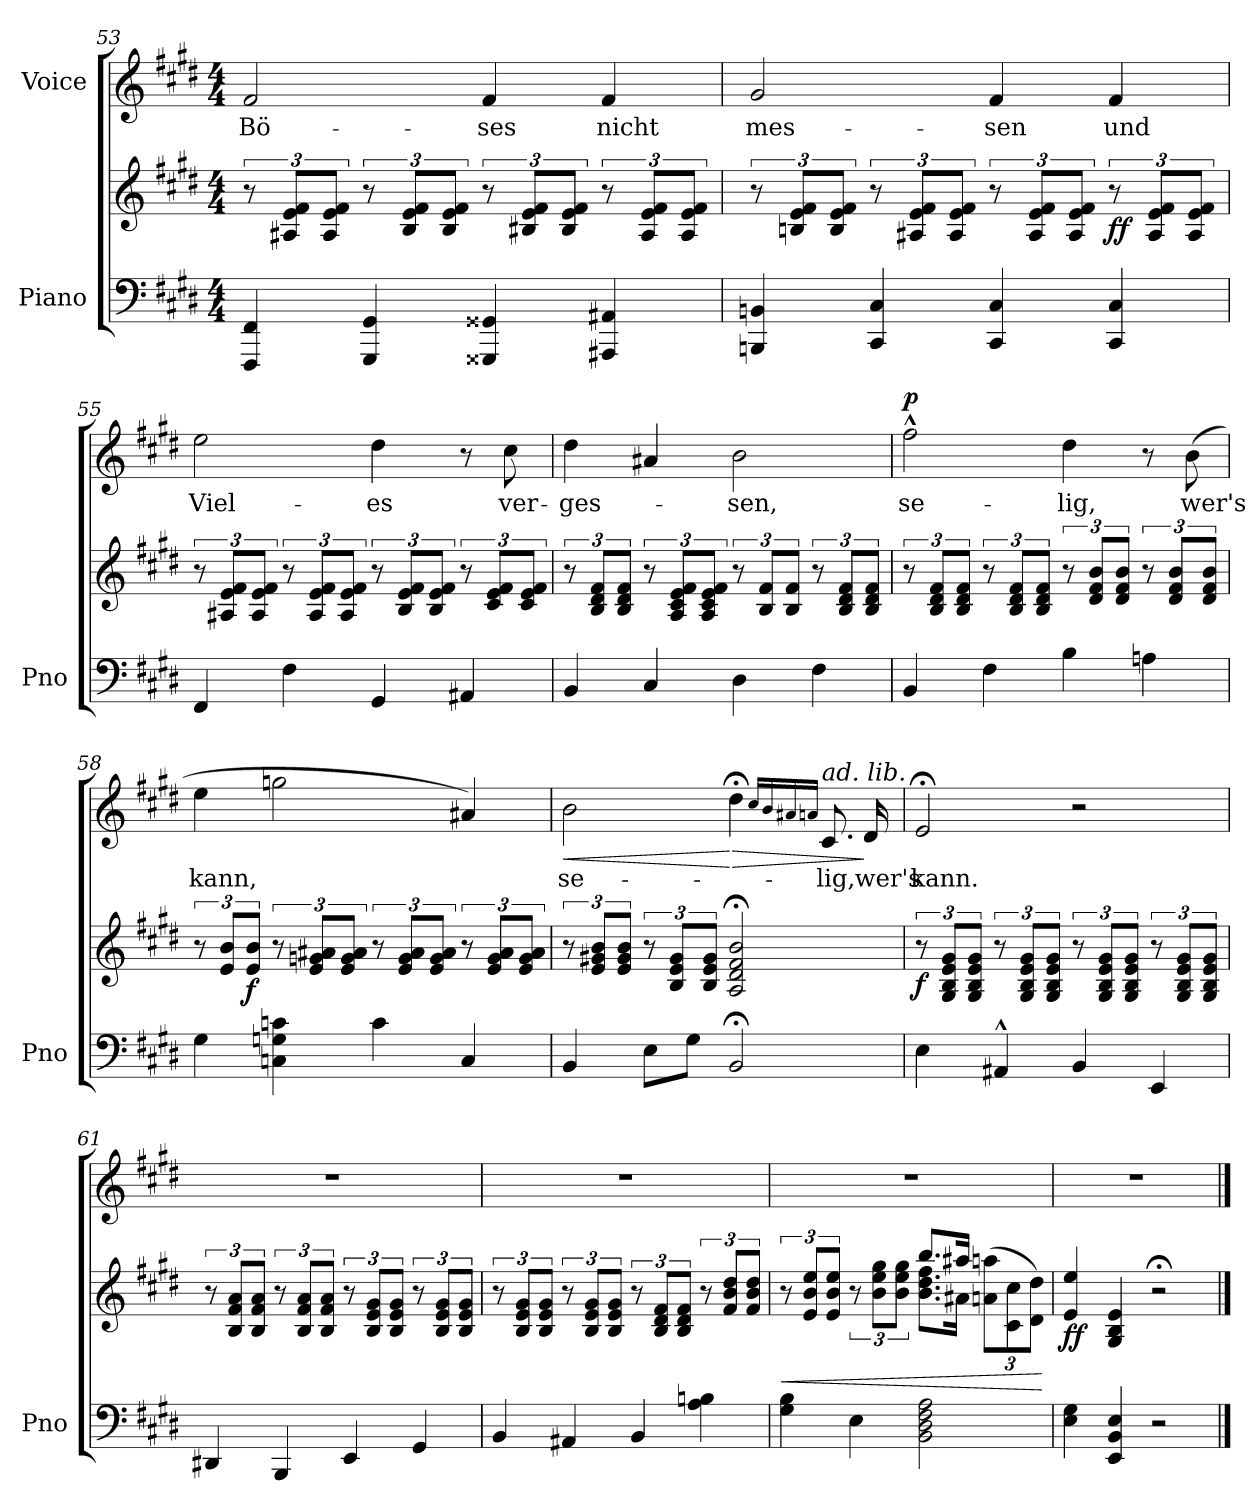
**kern	**kern	**dynam	**kern	**text	**dynam
*part2	*part2	*part2	*part1	*part1	*part1
*staff3	*staff2	*staff2/3	*staff1	*staff1	*staff1
*I"Piano	*	*	*I"Voice	*	*
*I'Pno	*	*	*	*	*
*clefF4	*clefG2	*	*clefG2	*	*
*k[f#c#g#d#]	*k[f#c#g#d#]	*	*k[f#c#g#d#]	*	*
*M4/4	*M4/4	*	*M4/4	*	*
=53	=53	=53	=53	=53	=53
!	!	!	!	!LO:LY:b	!
4FFF#/ 4FF#/	12r	.	2f#/	Bö-	.
.	12A#X/ 12e/ 12f#/L	.	.	.	.
.	12A#/ 12e/ 12f#/J	.	.	.	.
4GGG#/ 4GG#/	12r	.	.	.	.
.	12B/ 12e/ 12f#/L	.	.	.	.
.	12B/ 12e/ 12f#/J	.	.	.	.
!	!	!	!	!LO:LY:b	!
4GGG##X/ 4GG##X/	12r	.	4f#/	-ses	.
.	12B#X/ 12e/ 12f#/L	.	.	.	.
.	12B#/ 12e/ 12f#/J	.	.	.	.
!	!	!	!	!LO:LY:b	!
4AAA#X/ 4AA#X/	12r	.	4f#/	nicht	.
.	12A#/ 12e/ 12f#/L	.	.	.	.
.	12A#/ 12e/ 12f#/J	.	.	.	.
=54	=54	=54	=54	=54	=54
!	!	!	!	!LO:LY:b	!
4BBBn/ 4BBn/	12r	.	2g#/	mes-	.
.	12Bn/ 12e/ 12f#/L	.	.	.	.
.	12B/ 12e/ 12f#/J	.	.	.	.
4CC#/ 4C#/	12r	.	.	.	.
.	12A#X/ 12e/ 12f#/L	.	.	.	.
.	12A#/ 12e/ 12f#/J	.	.	.	.
!	!	!	!	!LO:LY:b	!
4CC#/ 4C#/	12r	.	4f#/	-sen	.
.	12A#/ 12e/ 12f#/L	.	.	.	.
.	12A#/ 12e/ 12f#/J	.	.	.	.
!	!	!LO:DY:b	!	!LO:LY:b	!
4CC#/ 4C#/	12r	ff	4f#/	und	.
.	12A#/ 12e/ 12f#/L	.	.	.	.
.	12A#/ 12e/ 12f#/J	.	.	.	.
!!LO:LB:g=z
=55	=55	=55	=55	=55	=55
!	!	!	!	!LO:LY:b	!
4FF#/	12r	.	2ee\	Viel-	.
.	12A#X/ 12e/ 12f#/L	.	.	.	.
.	12A#/ 12e/ 12f#/J	.	.	.	.
4F#\	12r	.	.	.	.
.	12A#/ 12e/ 12f#/L	.	.	.	.
.	12A#/ 12e/ 12f#/J	.	.	.	.
!	!	!	!	!LO:LY:b	!
4GG#/	12r	.	4dd#\	-es	.
.	12B/ 12e/ 12f#/L	.	.	.	.
.	12B/ 12e/ 12f#/J	.	.	.	.
4AA#X/	12r	.	8r	.	.
.	12c#/ 12e/ 12f#/L	.	.	.	.
!	!	!	!	!LO:LY:b	!
.	.	.	8cc#\	ver-	.
.	12c#/ 12e/ 12f#/J	.	.	.	.
=56	=56	=56	=56	=56	=56
!	!	!	!	!LO:LY:b	!
4BB/	12r	.	4dd#\	-ges-	.
.	12B/ 12d#/ 12f#/L	.	.	.	.
.	12B/ 12d#/ 12f#/J	.	.	.	.
4C#/	12r	.	4a#X/	.	.
.	12A/ 12c#/ 12e/ 12f#/L	.	.	.	.
.	12A/ 12c#/ 12e/ 12f#/J	.	.	.	.
!	!	!	!	!LO:LY:b	!
4D#\	12r	.	2b\	-sen,	.
.	12B/ 12f#/L	.	.	.	.
.	12B/ 12f#/J	.	.	.	.
4F#\	12r	.	.	.	.
.	12B/ 12d#/ 12f#/L	.	.	.	.
.	12B/ 12d#/ 12f#/J	.	.	.	.
=57	=57	=57	=57	=57	=57
!	!	!	!	!LO:LY:b	!LO:DY:a
4BB/	12r	.	2ff#^^\	se-	p
.	12B/ 12d#/ 12f#/L	.	.	.	.
.	12B/ 12d#/ 12f#/J	.	.	.	.
4F#\	12r	.	.	.	.
.	12B/ 12d#/ 12f#/L	.	.	.	.
.	12B/ 12d#/ 12f#/J	.	.	.	.
!	!	!	!	!LO:LY:b	!
4B\	12r	.	4dd#\	-lig,	.
.	12d#/ 12f#/ 12b/L	.	.	.	.
.	12d#/ 12f#/ 12b/J	.	.	.	.
4An\	12r	.	8r	.	.
.	12d#/ 12f#/ 12b/L	.	.	.	.
!	!	!	!	!LO:LY:b	!
.	.	.	(8b\	wer's	.
.	12d#/ 12f#/ 12b/J	.	.	.	.
!!LO:LB:g=z
=58	=58	=58	=58	=58	=58
!	!	!	!	!LO:LY:b	!
4G#\	12r	.	4ee\	kann,	.
.	12e/ 12b/L	.	.	.	.
!	!	!LO:DY:b	!	!	!
.	12e/ 12b/J	f	.	.	.
4Cn\ 4Gn\ 4cn\	12r	.	2ggn\	.	.
.	12e/ 12gn/ 12a#X/L	.	.	.	.
.	12e/ 12g/ 12a#/J	.	.	.	.
4c\	12r	.	.	.	.
.	12e/ 12g/ 12a#/L	.	.	.	.
.	12e/ 12g/ 12a#/J	.	.	.	.
4C/	12r	.	4a#X/)	.	.
.	12e/ 12g/ 12a#/L	.	.	.	.
.	12e/ 12g/ 12a#/J	.	.	.	.
=59	=59	=59	=59	=59	=59
!	!	!	!	!LO:LY:b	!LO:HP:b
4BB/	12r	.	2b\	se-	<
.	12e/ 12g#X/ 12b/L	.	.	.	.
.	12e/ 12g#/ 12b/J	.	.	.	.
8E\L	12r	.	.	.	.
.	12B/ 12e/ 12g#/L	.	.	.	.
8G#\J	.	.	.	.	.
.	12B/ 12e/ 12g#/J	.	.	.	.
!	!	!	!	!	!LO:HP:n=1:b
2BB;/	2A/;< 2d#/;< 2f#/;< 2b/;<	.	4dd#;<\	.	[ >
.	.	.	16qcc#/LL	.	.
.	.	.	16qb/	.	.
.	.	.	16qa#X/	.	.
.	.	.	16qan/JJ	.	.
!	!	!	!LO:TX:a:i:t=ad. lib.	!	!
!	!	!	!	!LO:LY:b	!
.	.	.	8.c#/	-lig,	.
!	!	!	!	!LO:LY:b	!
.	.	.	16d#/	wer's	]
=60	=60	=60	=60	=60	=60
!	!	!LO:DY:b	!	!LO:LY:b	!
4E\	12r	f	2e;</	kann.	.
.	12G#/ 12B/ 12e/ 12g#/L	.	.	.	.
.	12G#/ 12B/ 12e/ 12g#/J	.	.	.	.
4AA#X^^/	12r	.	.	.	.
.	12G#/ 12B/ 12e/ 12g#/L	.	.	.	.
.	12G#/ 12B/ 12e/ 12g#/J	.	.	.	.
4BB/	12r	.	2r	.	.
.	12G#/ 12B/ 12e/ 12g#/L	.	.	.	.
.	12G#/ 12B/ 12e/ 12g#/J	.	.	.	.
4EE/	12r	.	.	.	.
.	12G#/ 12B/ 12e/ 12g#/L	.	.	.	.
.	12G#/ 12B/ 12e/ 12g#/J	.	.	.	.
!!LO:LB:g=z
=61	=61	=61	=61	=61	=61
4DD#X/	12r	.	1r	.	.
.	12B/ 12f#/ 12a/L	.	.	.	.
.	12B/ 12f#/ 12a/J	.	.	.	.
4BBB/	12r	.	.	.	.
.	12B/ 12f#/ 12a/L	.	.	.	.
.	12B/ 12f#/ 12a/J	.	.	.	.
4EE/	12r	.	.	.	.
.	12B/ 12e/ 12g#/L	.	.	.	.
.	12B/ 12e/ 12g#/J	.	.	.	.
4GG#/	12r	.	.	.	.
.	12B/ 12e/ 12g#/L	.	.	.	.
.	12B/ 12e/ 12g#/J	.	.	.	.
=62	=62	=62	=62	=62	=62
4BB/	12r	.	1r	.	.
.	12B/ 12e/ 12g#/L	.	.	.	.
.	12B/ 12e/ 12g#/J	.	.	.	.
4AA#X/	12r	.	.	.	.
.	12B/ 12e/ 12g#/L	.	.	.	.
.	12B/ 12e/ 12g#/J	.	.	.	.
4BB/	12r	.	.	.	.
.	12B/ 12d#/ 12f#/L	.	.	.	.
.	12B/ 12d#/ 12f#/J	.	.	.	.
4A\ 4Bn\	12r	.	.	.	.
.	12f#/ 12b/ 12dd#/L	.	.	.	.
.	12f#/ 12b/ 12dd#/J	.	.	.	.
=63	=63	=63	=63	=63	=63
!	!	!LO:HP:b	!	!	!
*	*^	*	*	*	*
4G#\ 4B\	12r	2rgyy	<	1r	.	.
.	12e/ 12b/ 12ee/L	.	.	.	.	.
.	12e/ 12b/ 12ee/J	.	.	.	.	.
4E\	12r	.	.	.	.	.
.	12b\ 12ee\ 12gg#\L	.	.	.	.	.
.	12b\ 12ee\ 12gg#\J	.	.	.	.	.
2BB\ 2D#\ 2F#\ 2A\	8.bb/L	8.b\ 8.dd#\ 8.ff#\L	.	.	.	.
.	16aa#X/Jk	16a#X\Jk	.	.	.	.
*	*Xbrackettup	*	*	*	*	*
.	(>12an\ 12aan\L	4rgyy	.	.	.	.
.	12c#\ 12cc#\	.	.	.	.	.
.	12d#\ 12dd#\J)	.	.	.	.	.
*	*v	*v	*	*	*	*
.	.	[	.	.	.
=64	=64	=64	=64	=64	=64
!	!	!LO:DY:b	!	!	!
4E\ 4G#\	4e/ 4ee/	ff	1r	.	.
4EE/ 4BB/ 4E/	4G#/ 4B/ 4e/	.	.	.	.
2r	2r;<	.	.	.	.
==	==	==	==	==	==
*-	*-	*-	*-	*-	*-
